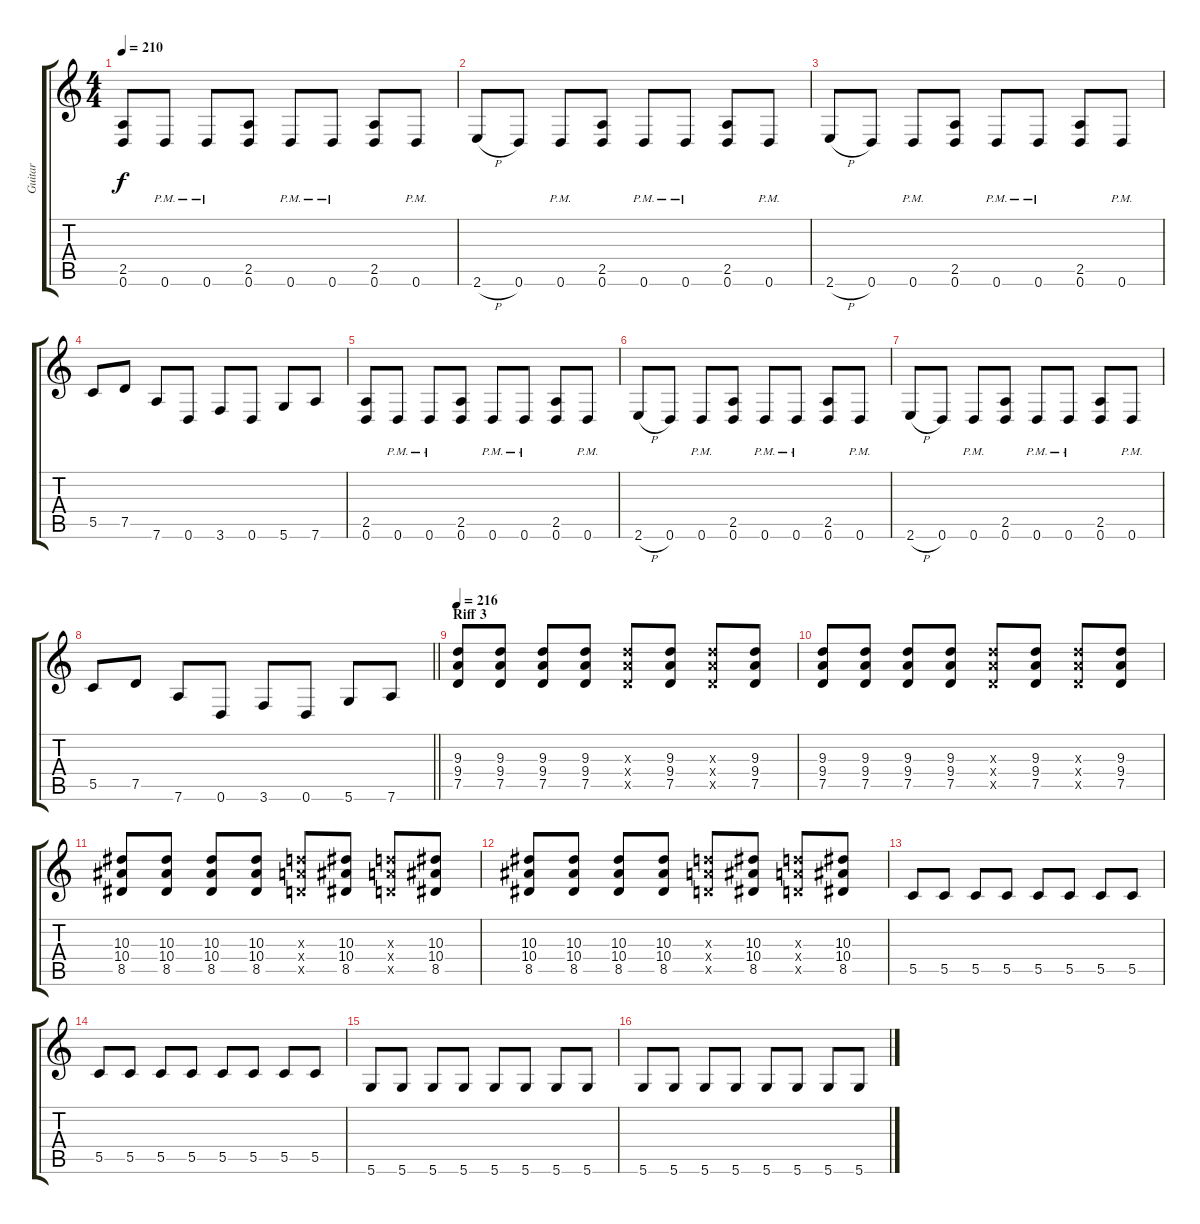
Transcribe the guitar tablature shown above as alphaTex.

\track ("Guitar" "Guitar") {instrument distortionguitar}
\staff {score tabs}
\tuning (D4 A3 F3 C3 G2 D2) {hide}
\ts (4 4)
\tempo 210
\clef g2
\ks c
(2.5 0.6).8{dy f} 0.6{pm}.8 0.6{pm}.8 (2.5 0.6).8 0.6{pm}.8 0.6{pm}.8 (2.5 0.6).8 0.6{pm}.8 |
2.6{h}.8 0.6.8 0.6{pm}.8 (2.5 0.6).8 0.6{pm}.8 0.6{pm}.8 (2.5 0.6).8 0.6{pm}.8 |
2.6{h}.8 0.6.8 0.6{pm}.8 (2.5 0.6).8 0.6{pm}.8 0.6{pm}.8 (2.5 0.6).8 0.6{pm}.8 |
5.5.8 7.5.8 7.6.8 0.6.8 3.6.8 0.6.8 5.6.8 7.6.8 |
(2.5 0.6).8 0.6{pm}.8 0.6{pm}.8 (2.5 0.6).8 0.6{pm}.8 0.6{pm}.8 (2.5 0.6).8 0.6{pm}.8 |
2.6{h}.8 0.6.8 0.6{pm}.8 (2.5 0.6).8 0.6{pm}.8 0.6{pm}.8 (2.5 0.6).8 0.6{pm}.8 |
2.6{h}.8 0.6.8 0.6{pm}.8 (2.5 0.6).8 0.6{pm}.8 0.6{pm}.8 (2.5 0.6).8 0.6{pm}.8 |
\barLineRight lightlight
5.5.8 7.5.8 7.6.8 0.6.8 3.6.8 0.6.8 5.6.8 7.6.8 |
\section ("" "Riff 3")
\tempo 216
(9.3 9.4 7.5).8 (9.3 9.4 7.5).8 (9.3 9.4 7.5).8 (9.3 9.4 7.5).8 (9.3{x} 9.4{x} 7.5{x}).8 (9.3 9.4 7.5).8 (9.3{x} 9.4{x} 7.5{x}).8 (9.3 9.4 7.5).8 |
(9.3 9.4 7.5).8 (9.3 9.4 7.5).8 (9.3 9.4 7.5).8 (9.3 9.4 7.5).8 (9.3{x} 9.4{x} 7.5{x}).8 (9.3 9.4 7.5).8 (9.3{x} 9.4{x} 7.5{x}).8 (9.3 9.4 7.5).8 |
(10.3 10.4 8.5).8 (10.3 10.4 8.5).8 (10.3 10.4 8.5).8 (10.3 10.4 8.5).8 (9.3{x} 9.4{x} 7.5{x}).8 (10.3 10.4 8.5).8 (9.3{x} 9.4{x} 7.5{x}).8 (10.3 10.4 8.5).8 |
(10.3 10.4 8.5).8 (10.3 10.4 8.5).8 (10.3 10.4 8.5).8 (10.3 10.4 8.5).8 (9.3{x} 9.4{x} 7.5{x}).8 (10.3 10.4 8.5).8 (9.3{x} 9.4{x} 7.5{x}).8 (10.3 10.4 8.5).8 |
5.5.8 5.5.8 5.5.8 5.5.8 5.5.8 5.5.8 5.5.8 5.5.8 |
5.5.8 5.5.8 5.5.8 5.5.8 5.5.8 5.5.8 5.5.8 5.5.8 |
5.6.8 5.6.8 5.6.8 5.6.8 5.6.8 5.6.8 5.6.8 5.6.8 |
5.6.8 5.6.8 5.6.8 5.6.8 5.6.8 5.6.8 5.6.8 5.6.8
